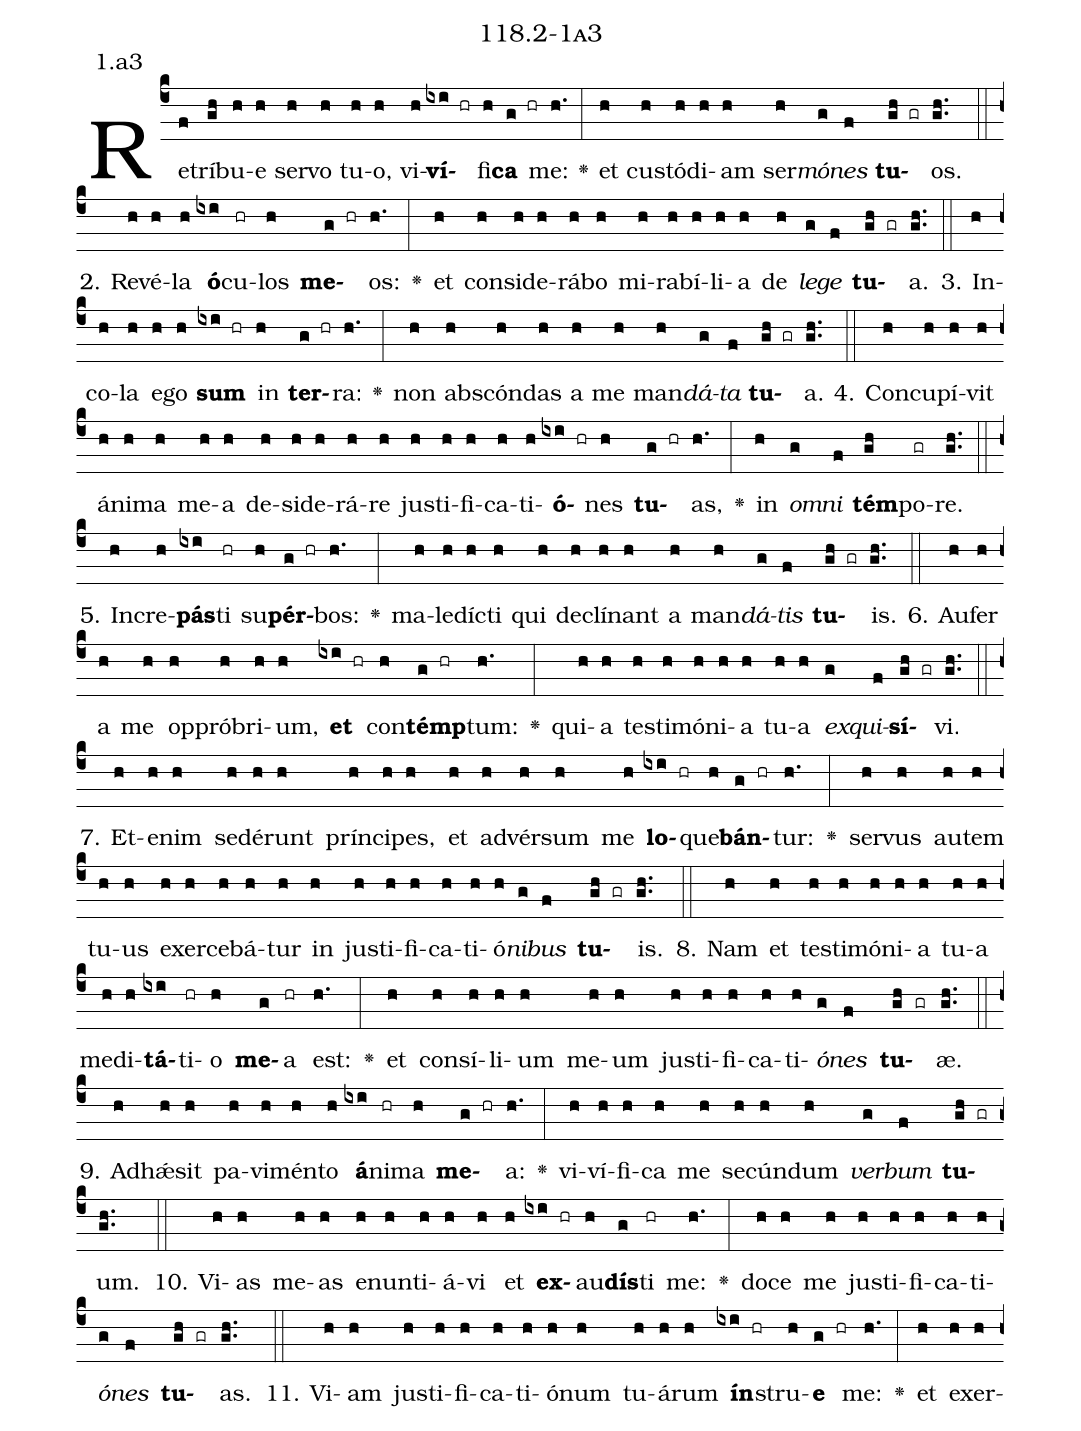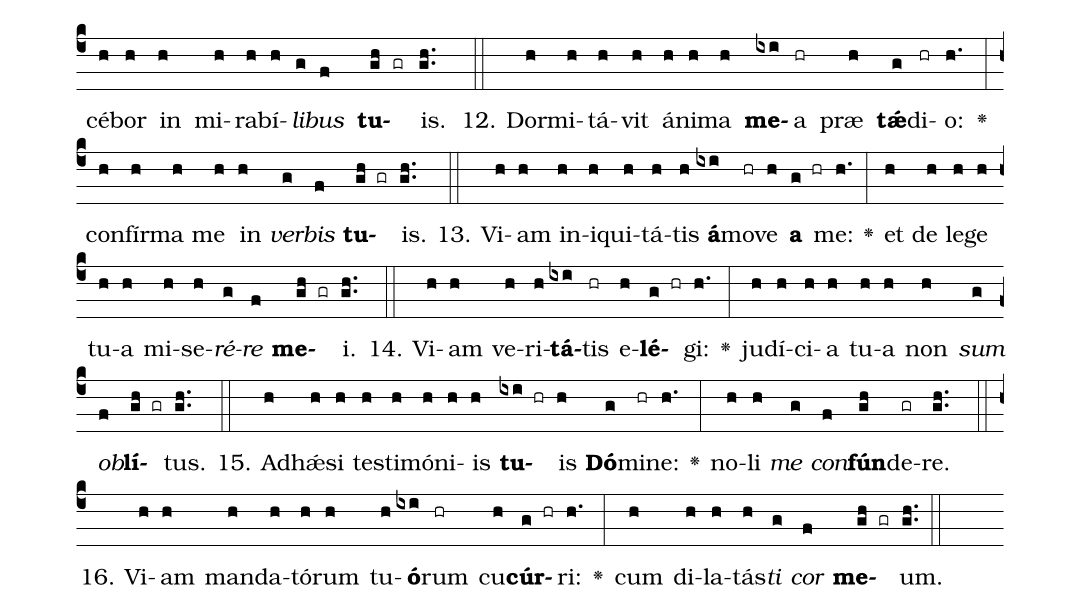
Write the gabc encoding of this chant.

name: 118.2-1a3;
annotation: 1.a3;
%%
(c4)Re(f)trí(gh)bu(h)e(h) ser(h)vo(h) tu(h)o,(h) vi(h)<b>ví</b>(ixi hr)fi(h)<b>ca</b>(g hr) me:(h.) <v>\greheightstar</v>(:) et(h) cus(h)tó(h)di(h)am(h) ser(h)<i>mó</i>(g)<i>nes</i>(f) <b>tu</b>(gh gr)os.(gh..) (::)
2. Re(h)vé(h)la(h) <b>ó</b>(ixi)cu(hr)los(h) <b>me</b>(g hr)os:(h.) <v>\greheightstar</v>(:) et(h) con(h)si(h)de(h)rá(h)bo(h) mi(h)ra(h)bí(h)li(h)a(h) de(h) <i>le</i>(g)<i>ge</i>(f) <b>tu</b>(gh gr)a.(gh..) (::)
3. In(h)co(h)la(h) e(h)go(h) <b>sum</b>(ixi hr) in(h) <b>ter</b>(g hr)ra:(h.) <v>\greheightstar</v>(:) non(h) abs(h)cón(h)das(h) a(h) me(h) man(h)<i>dá</i>(g)<i>ta</i>(f) <b>tu</b>(gh gr)a.(gh..) (::)
4. Con(h)cu(h)pí(h)vit(h) á(h)ni(h)ma(h) me(h)a(h) de(h)si(h)de(h)rá(h)re(h) jus(h)ti(h)fi(h)ca(h)ti(h)<b>ó</b>(ixi hr)nes(h) <b>tu</b>(g hr)as,(h.) <v>\greheightstar</v>(:) in(h) <i>om</i>(g)<i>ni</i>(f) <b>tém</b>(gh)po(gr)re.(gh..) (::)
5. In(h)cre(h)<b>pás</b>(ixi)ti(hr) su(h)<b>pér</b>(g hr)bos:(h.) <v>\greheightstar</v>(:) ma(h)le(h)díc(h)ti(h) qui(h) de(h)clí(h)nant(h) a(h) man(h)<i>dá</i>(g)<i>tis</i>(f) <b>tu</b>(gh gr)is.(gh..) (::)
6. Au(h)fer(h) a(h) me(h) op(h)pró(h)bri(h)um,(h) <b>et</b>(ixi hr) con(h)<b>témp</b>(g hr)tum:(h.) <v>\greheightstar</v>(:) qui(h)a(h) tes(h)ti(h)mó(h)ni(h)a(h) tu(h)a(h) <i>ex</i>(g)<i>qui</i>(f)<b>sí</b>(gh gr)vi.(gh..) (::)
7. Et(h)e(h)nim(h) se(h)dé(h)runt(h) prín(h)ci(h)pes,(h) et(h) ad(h)vér(h)sum(h) me(h) <b>lo</b>(ixi hr)que(h)<b>bán</b>(g hr)tur:(h.) <v>\greheightstar</v>(:) ser(h)vus(h) au(h)tem(h) tu(h)us(h) ex(h)er(h)ce(h)bá(h)tur(h) in(h) jus(h)ti(h)fi(h)ca(h)ti(h)ó(h)<i>ni</i>(g)<i>bus</i>(f) <b>tu</b>(gh gr)is.(gh..) (::)
8. Nam(h) et(h) tes(h)ti(h)mó(h)ni(h)a(h) tu(h)a(h) me(h)di(h)<b>tá</b>(ixi)ti(hr)o(h) <b>me</b>(g)a(hr) est:(h.) <v>\greheightstar</v>(:) et(h) con(h)sí(h)li(h)um(h) me(h)um(h) jus(h)ti(h)fi(h)ca(h)ti(h)<i>ó</i>(g)<i>nes</i>(f) <b>tu</b>(gh gr)æ.(gh..) (::)
9. Ad(h)hǽ(h)sit(h) pa(h)vi(h)mén(h)to(h) <b>á</b>(ixi)ni(hr)ma(h) <b>me</b>(g hr)a:(h.) <v>\greheightstar</v>(:) vi(h)ví(h)fi(h)ca(h) me(h) se(h)cún(h)dum(h) <i>ver</i>(g)<i>bum</i>(f) <b>tu</b>(gh gr)um.(gh..) (::)
10. Vi(h)as(h) me(h)as(h) e(h)nun(h)ti(h)á(h)vi(h) et(h) <b>ex</b>(ixi hr)au(h)<b>dís</b>(g)ti(hr) me:(h.) <v>\greheightstar</v>(:) do(h)ce(h) me(h) jus(h)ti(h)fi(h)ca(h)ti(h)<i>ó</i>(g)<i>nes</i>(f) <b>tu</b>(gh gr)as.(gh..) (::)
11. Vi(h)am(h) jus(h)ti(h)fi(h)ca(h)ti(h)ó(h)num(h) tu(h)á(h)rum(h) <b>ín</b>(ixi hr)stru(h)<b>e</b>(g hr) me:(h.) <v>\greheightstar</v>(:) et(h) ex(h)er(h)cé(h)bor(h) in(h) mi(h)ra(h)bí(h)<i>li</i>(g)<i>bus</i>(f) <b>tu</b>(gh gr)is.(gh..) (::)
12. Dor(h)mi(h)tá(h)vit(h) á(h)ni(h)ma(h) <b>me</b>(ixi)a(hr) præ(h) <b>tǽ</b>(g)di(hr)o:(h.) <v>\greheightstar</v>(:) con(h)fír(h)ma(h) me(h) in(h) <i>ver</i>(g)<i>bis</i>(f) <b>tu</b>(gh gr)is.(gh..) (::)
13. Vi(h)am(h) in(h)i(h)qui(h)tá(h)tis(h) <b>á</b>(ixi)mo(hr)ve(h) <b>a</b>(g hr) me:(h.) <v>\greheightstar</v>(:) et(h) de(h) le(h)ge(h) tu(h)a(h) mi(h)se(h)<i>ré</i>(g)<i>re</i>(f) <b>me</b>(gh gr)i.(gh..) (::)
14. Vi(h)am(h) ve(h)ri(h)<b>tá</b>(ixi)tis(hr) e(h)<b>lé</b>(g hr)gi:(h.) <v>\greheightstar</v>(:) ju(h)dí(h)ci(h)a(h) tu(h)a(h) non(h) <i>sum</i>(g) <i>ob</i>(f)<b>lí</b>(gh gr)tus.(gh..) (::)
15. Ad(h)hǽ(h)si(h) tes(h)ti(h)mó(h)ni(h)is(h) <b>tu</b>(ixi hr)is(h) <b>Dó</b>(g)mi(hr)ne:(h.) <v>\greheightstar</v>(:) no(h)li(h) <i>me</i>(g) <i>con</i>(f)<b>fún</b>(gh)de(gr)re.(gh..) (::)
16. Vi(h)am(h) man(h)da(h)tó(h)rum(h) tu(h)<b>ó</b>(ixi)rum(hr) cu(h)<b>cúr</b>(g hr)ri:(h.) <v>\greheightstar</v>(:) cum(h) di(h)la(h)tás(h)<i>ti</i>(g) <i>cor</i>(f) <b>me</b>(gh gr)um.(gh..) (::)
